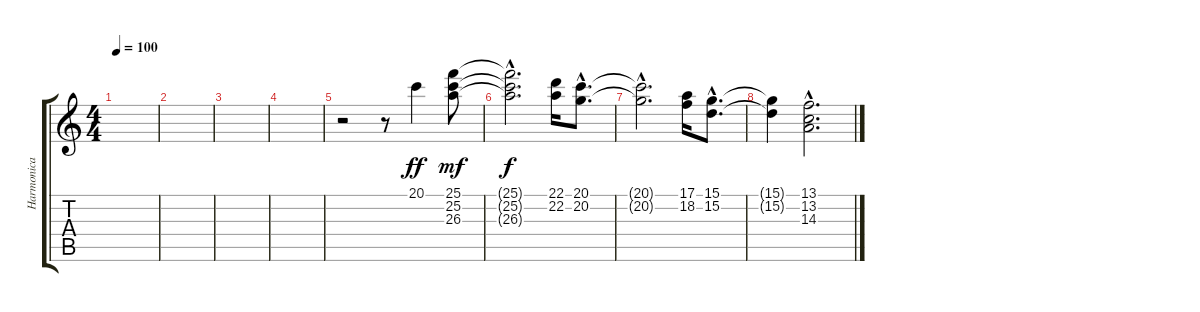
\track ("Harmonica" "Harmonica") {instrument harmonica}
\staff {score tabs}
\tuning (E4 B3 G3 D3 A2 E2) {hide}
\ts (4 4)
\tempo 100
\clef g2
\ks c
|
|
|
|
r.2 r.8 20.1.4{dy ff} (25.1 25.2 26.3).8{dy mf} |
(25.1{hac t} 25.2{hac t} 26.3{hac t}).2{d dy f} (22.1 22.2).16 (20.1{hac} 20.2{hac}).8{d} |
(20.1{hac t} 20.2{hac t}).2{d} (17.1 18.2).16 (15.1{hac} 15.2{hac}).8{d} |
(15.1{t} 15.2{t}).4 (13.1{hac} 13.2{hac} 14.3{hac}).2{d volume 6}
